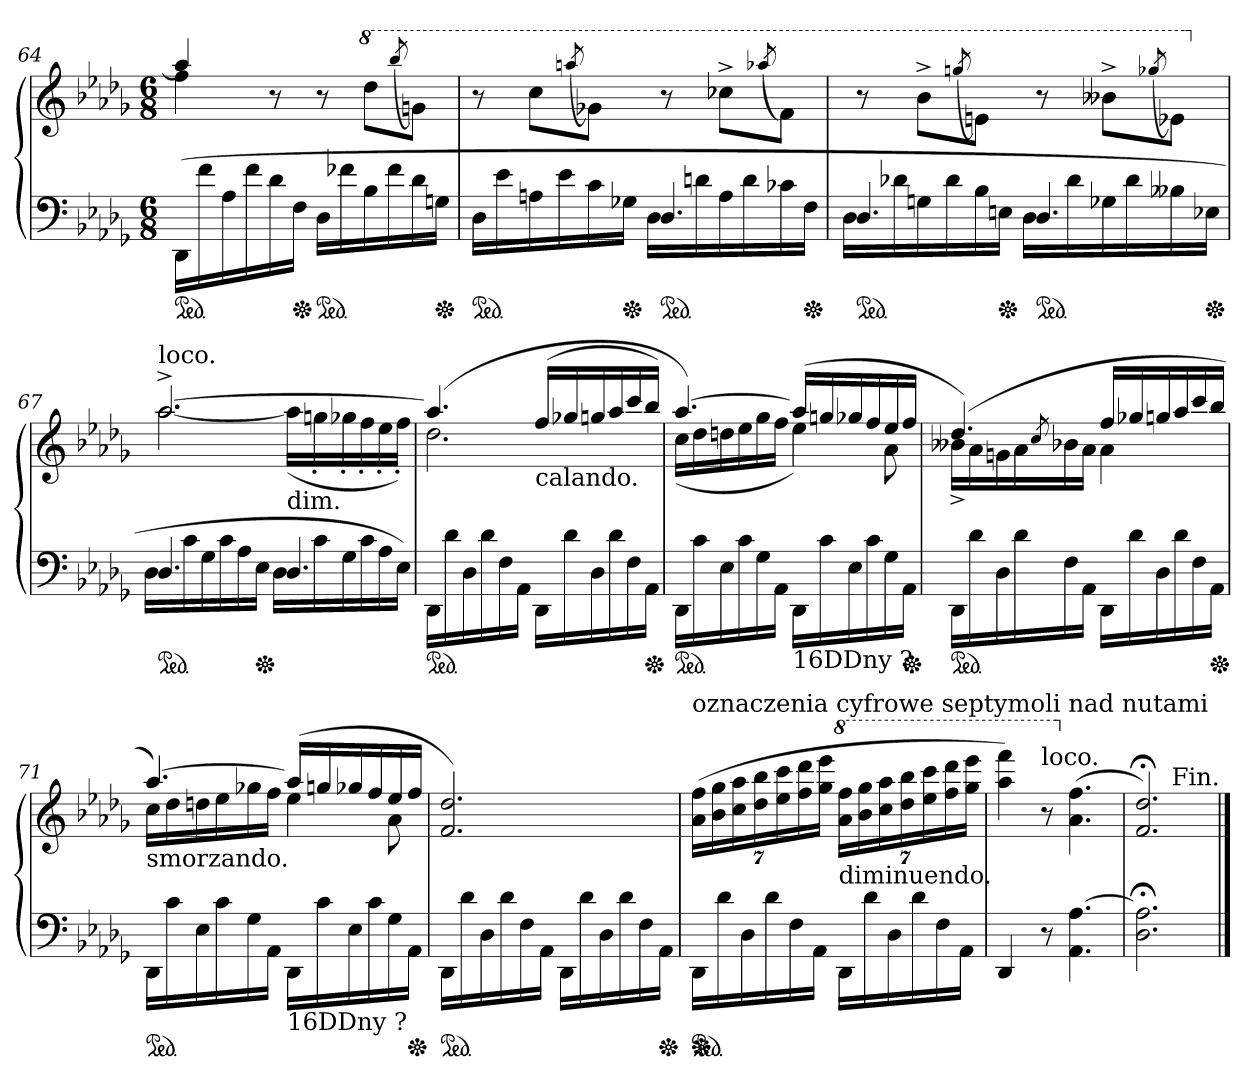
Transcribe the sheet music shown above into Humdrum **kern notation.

**kern	**kern
*part1	*part1
*staff2	*staff1
*clefF4	*clefG2
*k[b-e-a-d-g-]	*k[b-e-a-d-g-]
*M6/8	*M6/8
=64	=64
*	*^
*ped	*	*
(>16DD-LL	4aa-]	4ff
16f	.	.
16A-	.	.
16f	.	.
16d-	8ryy	8r
*Xped	*	*
16FJJ	.	.
*ped	*	*
16D-LL	4.ryy	8r
16f-X	.	.
*	*8va	*
16B-	.	8ddd-L
16f-	.	.
.	.	(>8qbbb-/
16d-	.	8ggnJ)
*Xped	*	*
16GnJJ	.	.
*	*v	*v
=65	=65
*^	*
*ped	*	*
4.ryy	16D-LL	8r
.	16e-	.
.	16An	8ccc\L
.	16e-	.
.	.	(>8qaaan/
.	16c	8gg-XJ)
*Xped	*	*
.	16G-XJJ	.
*ped	*	*
4.D-	16D-LL	8r
.	16dn	.
.	16A	8ccc-X^<\L
.	16d	.
.	.	(>8qaaa-X/
.	16c-X	8ffJ)
*Xped	*	*
.	16FJJ	.
=66	=66	=66
*ped	*	*
4.D-	16D-LL	8r
.	16d-X	.
.	16Gn	8bb-^<\L
.	16d-	.
.	.	(>8qgggn/
.	16B-	8eenJ)
*Xped	*	*
.	16EnJJ	.
*ped	*	*
4.D-	16D-LL	8r
.	16d-	.
.	16G-X	8bb--X^<\L
.	16d-	.
.	.	(>8qggg-X/
.	16B--X	8ee-XJ)
*Xped	*	*
.	16E-XJJ	.
=67	=67	=67
*	*	*X8va
*	*	*^
!	!	!LO:TX:a:t=loco.	!
!	!	!	!LO:N:vis=2.
*ped	*	*	*
4.D-	16D-LL	[2.aa-^>	[4.aa-
.	16c	.	.
.	16G-	.	.
.	16c	.	.
.	16A-	.	.
*Xped	*	*	*
.	16E-JJ	.	.
!	!	!	!LO:TX:c:t=dim.
4.D-	16D-LL	.	(>16aa-LL]
.	16c	.	16ggn'>
.	16G-	.	16gg-X'>
.	16c	.	16ff'>
.	16A-	.	16ee-'>
.	16E-JJ)	.	16ff'>JJ)
*v	*v	*	*
=68	=68	=68
*ped	*	*
16DD-LL	(>4.aa-]	2.dd-
16d-	.	.
16D-	.	.
16d-	.	.
16F	.	.
16AA-JJ	.	.
!	!LO:TX:b:t=calando.	!
16DD-LL	(<16ffLL	.
16d-	16gg-X	.
16D-	16ggn	.
16d-	16aa-	.
16F	16ccc	.
*Xped	*	*
16AA-JJ	16bb-JJ)	.
=69	=69	=69
*ped	*	*
16DD-LL	[4.aa-)	(<16ccLL
16c	.	16dd-
16E-	.	16ddn
16c	.	16ee-
16G-	.	16gg-
16AA-JJ	.	16ffJJ
!LO:TX:b:t=16DDny ?	!	!
16DD-LL	(>16aa-LL]	4ee-)
16c	16ggn	.
16E-	16gg-X	.
16c	16ff	.
16G-	16ee-	8a-
*Xped	*	*
16AA-JJ	16ffJJ	.
=70	=70	=70
*ped	*	*
16DD-LL	(>4.dd-)	16b--X^<LL
16d-	.	16a-
16D-	.	16gn
16d-	.	16a-
.	.	8qcc/
16F	.	16b-X
16AA-JJ	.	16a-JJ
16DD-LL	16ffLL	4a-
16d-	16gg-X	.
16D-	16ggn	.
16d-	16aa-	.
16F	16ccc	8ryy
*Xped	*	*
16AA-JJ	16bb-JJ	.
=71	=71	=71
!	!LO:TX:b:t=smorzando.	!
*ped	*	*
16DD-LL	[4.aa-)	16ccLL
16c	.	16dd-
16E-	.	16ddn
16c	.	16ee-
16G-	.	16gg-X
16AA-JJ	.	16ffJJ
!LO:TX:b:t=16DDny ?	!	!
16DD-LL	(>16aa-LL]	4ee-
16c	16ggn	.
16E-	16gg-X	.
16c	16ff	.
16G-	16ee-	8a-
*Xped	*	*
16AA-JJ	16ffJJ	.
*	*v	*v
=72	=72
*ped	*
16DD-LL	2.f 2.dd-)
16d-	.
16D-	.
16d-	.
16F	.
16AA-JJ	.
16DD-LL	.
16d-	.
16D-	.
16d-	.
16F	.
*Xped	*
16AA-JJ	.
=73	=73
!	!LO:TX:a:t=oznaczenia cyfrowe septymoli nad nutami
!LO:TX:a:t=dolcissimo.	!
*ped	*
*Xped	*
16DD-LL	(>56%3a- 56%3ffLL
.	56%3b- 56%3gg-
16d-	.
.	56%3cc 56%3aa-
16D-	.
.	56%3dd- 56%3bb-
16d-	.
.	56%3ee- 56%3ccc
16F	.
.	56%3ff 56%3ddd-
16AA-JJ	.
.	56%3gg- 56%3eee-JJ
*	*8va
!	!LO:TX:c:t=diminuendo.
16DD-LL	56%3aa- 56%3fffLL
.	56%3bb- 56%3ggg-
16d-	.
.	56%3ccc 56%3aaa-
16D-	.
.	56%3ddd- 56%3bbb-
16d-	.
.	56%3eee- 56%3cccc
16F	.
.	56%3fff 56%3dddd-
16AA-JJ	.
.	56%3ggg- 56%3eeee-JJ
=74	=74
4DD-	4aaa- 4ffff)
!	!LO:TX:a:t=loco.
8r	8r
*	*X8va
4.AA- [4.A-	(>4.a- 4.ff
=75	=75
2.D-;< 2.A-];<	2.f; 2.dd-;)
!	!LO:TX:a:t=Fin.
==	==
*-	*-
